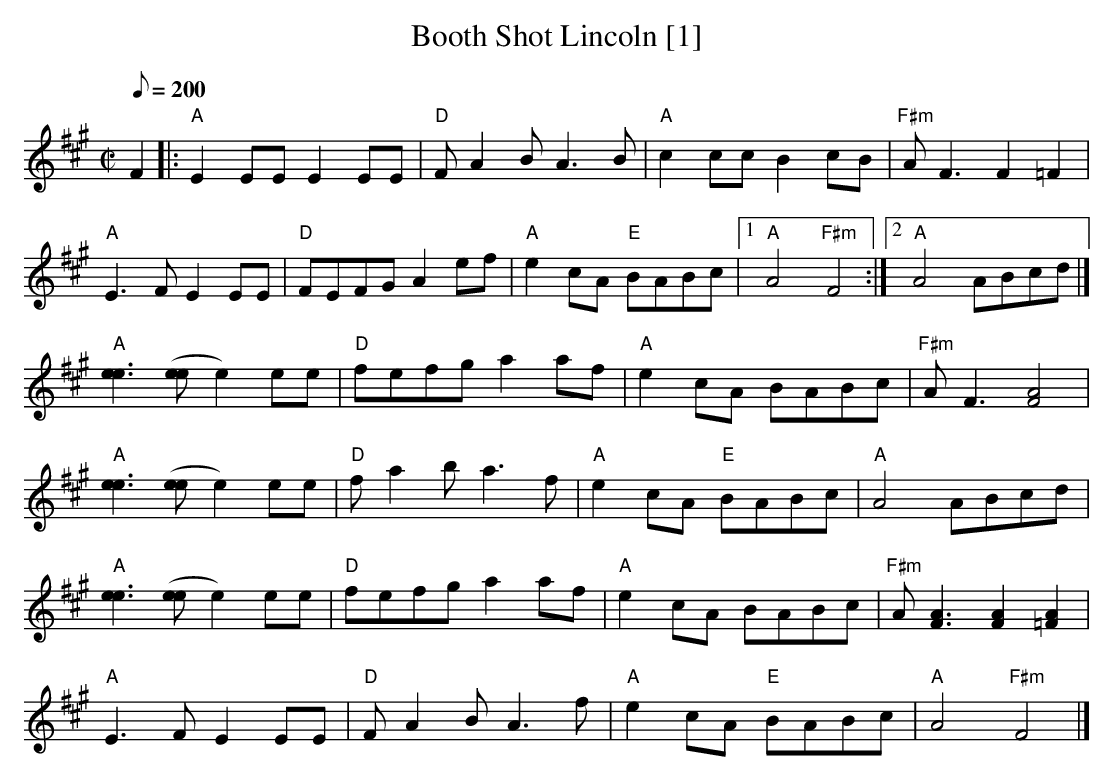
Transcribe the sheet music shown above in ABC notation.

X:1
T:Booth Shot Lincoln [1]
M:C|
Q:200
L:1/8
K:A
F2|:"A"E2EE E2EE |"D"FA2B A3B |"A"c2cc B2cB|"F#m"AF3 F2=F2|!
"A"E3F E2EE|"D"FEFG A2ef|"A"e2cA "E"BABc |1"A"A4 "F#m"F4:|2"A"A4 ABcd|]!
"A"[e3e3]([ee] e2)ee|"D"fefg a2af |"A"e2cA  BABc |"F#m"AF3 [A4F4]|!
"A"[e3e3]([ee] e2)ee|"D"fa2b a3f |"A"e2cA "E"BABc|"A"A4 ABcd|!
"A"[e3e3]([ee] e2)ee|"D"fefg a2af|"A"e2cA  BABc|"F#m"A[A3F3] [A2F2][A2=F2]|!
"A"E3F E2EE|"D"FA2B A3f |"A"e2cA "E"BABc|"A"A4 "F#m"F4|]
